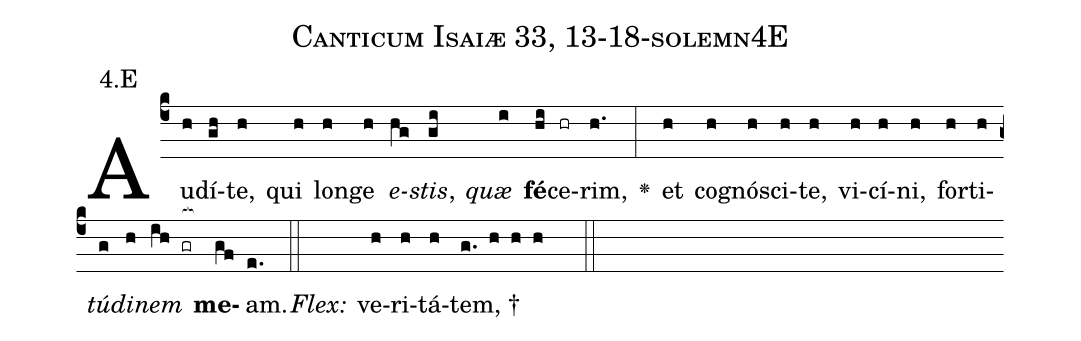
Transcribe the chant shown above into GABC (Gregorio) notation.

name: Canticum Isaiæ 33, 13-18-solemn4E;
annotation: 4.E;
%%
(c4)Au(h)dí(gh)te,(h) qui(h) lon(h)ge(h) <i>e</i>(hg)<i>stis</i>,(gi) <i>quæ</i>(i) <b>fé</b>(hi)ce(hr)rim,(h.) <v>\greheightstar</v>(:) et(h) co(h)gnó(h)sci(h)te,(h) vi(h)cí(h)ni,(h) for(h)ti(h)<i>tú</i>(g)<i>di</i>(h)<i>nem</i>(ih gr[ocb:1{]) <b>me</b>(gf[ocb:0}])am.(e.) (::)
<i>Flex:</i>()  ve(h)ri(h)tá(h)tem, †(g. h h h  ::)

%E(h) u(g) o(h) u(ih) a(gf) e.(e.) (::)
